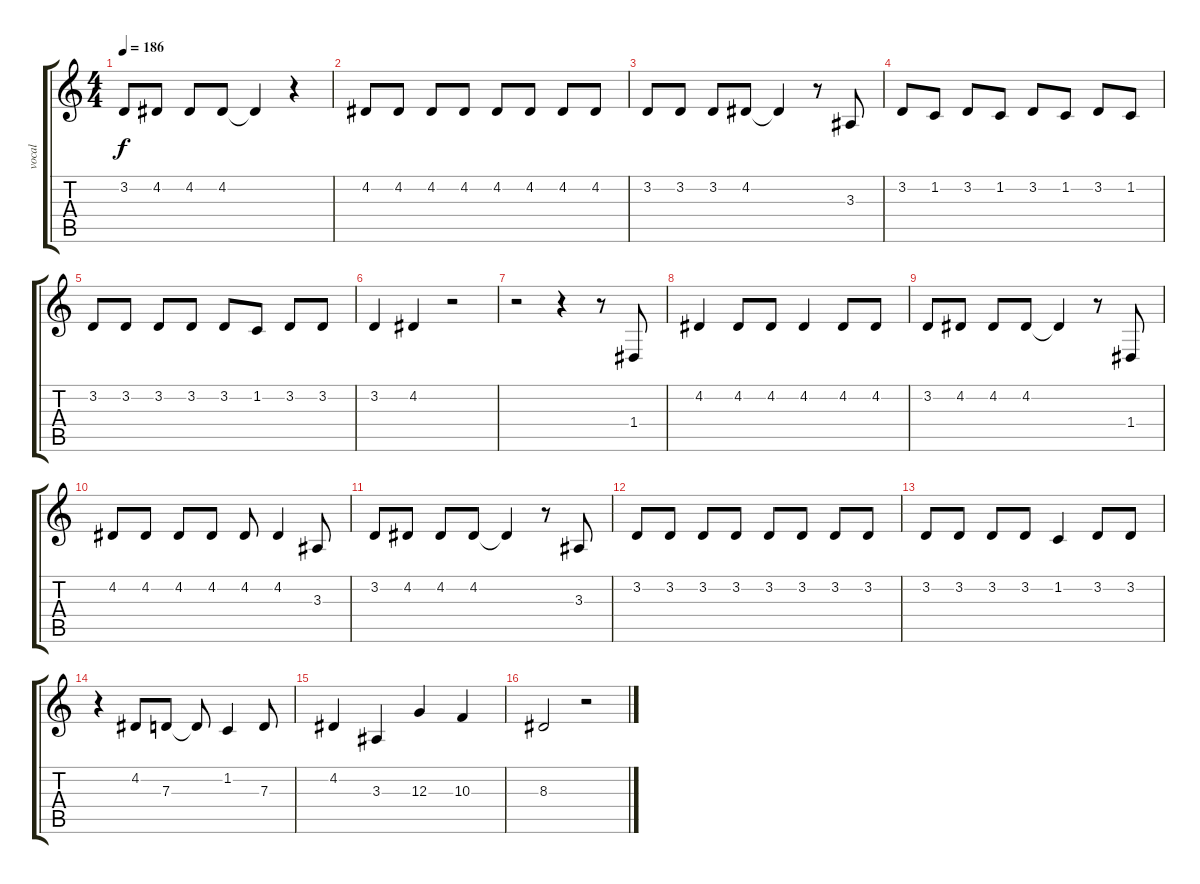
\track ("vocal" "vocal") {instrument lead1square}
\staff {score tabs}
\tuning (E4 B3 G3 D3 A2 E2) {hide}
\ts (4 4)
\tempo 186
\clef g2
\ks c
3.2.8{dy f} 4.2.8 4.2.8 4.2.8 4.2{t}.4 r.4 |
4.2.8 4.2.8 4.2.8 4.2.8 4.2.8 4.2.8 4.2.8 4.2.8 |
3.2.8 3.2.8 3.2.8 4.2.8 4.2{t}.4 r.8 3.3.8 |
3.2.8 1.2.8 3.2.8 1.2.8 3.2.8 1.2.8 3.2.8 1.2.8 |
3.2.8 3.2.8 3.2.8 3.2.8 3.2.8 1.2.8 3.2.8 3.2.8 |
3.2.4 4.2.4 r.2 |
r.2 r.4 r.8 1.4.8 |
4.2.4 4.2.8 4.2.8 4.2.4 4.2.8 4.2.8 |
3.2.8 4.2.8 4.2.8 4.2.8 4.2{t}.4 r.8 1.4.8 |
4.2.8 4.2.8 4.2.8 4.2.8 4.2.8 4.2.4 3.3.8 |
3.2.8 4.2.8 4.2.8 4.2.8 4.2{t}.4 r.8 3.3.8 |
3.2.8 3.2.8 3.2.8 3.2.8 3.2.8 3.2.8 3.2.8 3.2.8 |
3.2.8 3.2.8 3.2.8 3.2.8 1.2.4 3.2.8 3.2.8 |
r.4 4.2.8 7.3.8 7.3{t}.8 1.2.4 7.3.8 |
4.2.4 3.3.4 12.3.4 10.3.4 |
8.3.2 r.2
